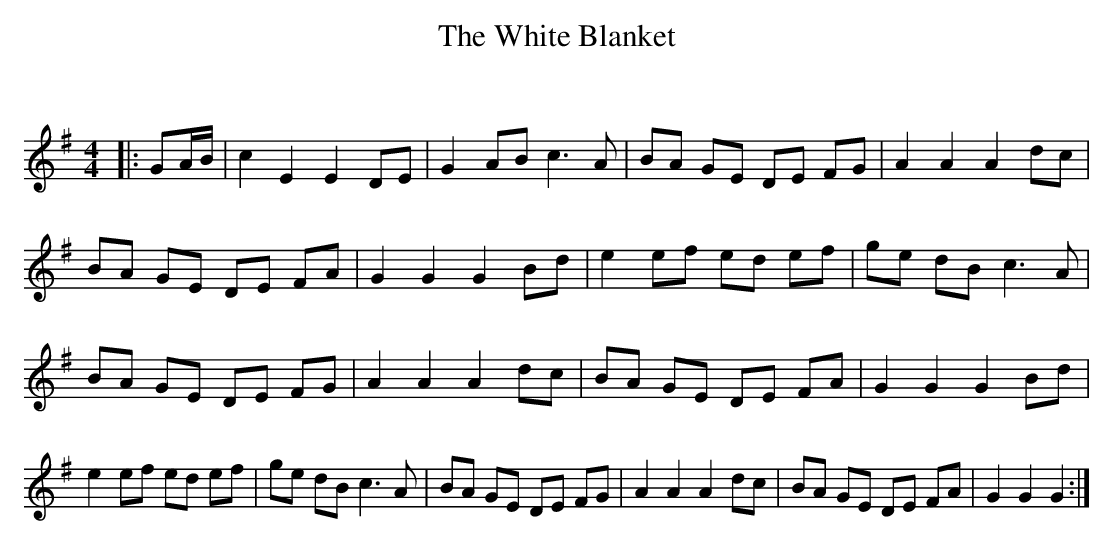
X:1
T: The White Blanket
C:
Q: 232
K:G
M:4/4
L:1/8
|:GA1/2B1/2|c2 E2 E2 DE|G2 AB c3A|BA GE DE FG|A2 A2 A2 dc|
BA GE DE FA|G2 G2 G2 Bd|e2 ef ed ef|ge dB c3A|
BA GE DE FG|A2 A2 A2 dc|BA GE DE FA|G2 G2 G2 Bd|
e2 ef ed ef|ge dB c3A|BA GE DE FG|A2 A2 A2 dc|BA GE DE FA|G2 G2 G2:|
